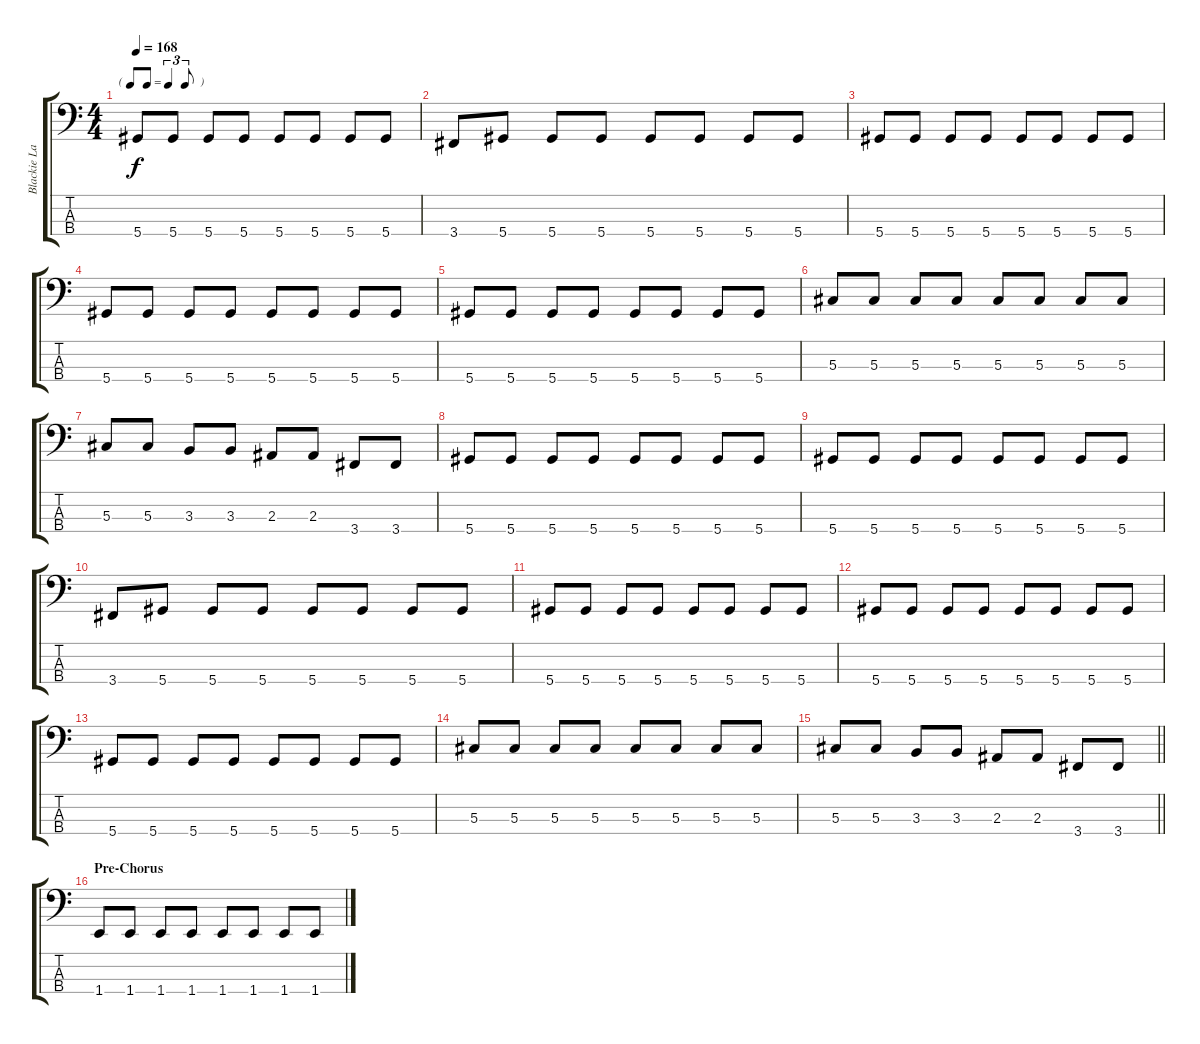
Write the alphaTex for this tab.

\track ("Blackie Lawless (bass)" "Blackie La") {instrument electricbassfinger}
\staff {score tabs}
\tuning (Gb2 Db2 Ab1 Eb1) {hide}
\ts (4 4)
\tf triplet8th
\tempo 168
\clef f4
\ks c
5.4.8{dy f} 5.4.8 5.4.8 5.4.8 5.4.8 5.4.8 5.4.8 5.4.8 |
3.4.8 5.4.8 5.4.8 5.4.8 5.4.8 5.4.8 5.4.8 5.4.8 |
5.4.8 5.4.8 5.4.8 5.4.8 5.4.8 5.4.8 5.4.8 5.4.8 |
5.4.8 5.4.8 5.4.8 5.4.8 5.4.8 5.4.8 5.4.8 5.4.8 |
5.4.8 5.4.8 5.4.8 5.4.8 5.4.8 5.4.8 5.4.8 5.4.8 |
5.3.8 5.3.8 5.3.8 5.3.8 5.3.8 5.3.8 5.3.8 5.3.8 |
5.3.8 5.3.8 3.3.8 3.3.8 2.3.8 2.3.8 3.4.8 3.4.8 |
5.4.8 5.4.8 5.4.8 5.4.8 5.4.8 5.4.8 5.4.8 5.4.8 |
5.4.8 5.4.8 5.4.8 5.4.8 5.4.8 5.4.8 5.4.8 5.4.8 |
3.4.8 5.4.8 5.4.8 5.4.8 5.4.8 5.4.8 5.4.8 5.4.8 |
5.4.8 5.4.8 5.4.8 5.4.8 5.4.8 5.4.8 5.4.8 5.4.8 |
5.4.8 5.4.8 5.4.8 5.4.8 5.4.8 5.4.8 5.4.8 5.4.8 |
5.4.8 5.4.8 5.4.8 5.4.8 5.4.8 5.4.8 5.4.8 5.4.8 |
5.3.8 5.3.8 5.3.8 5.3.8 5.3.8 5.3.8 5.3.8 5.3.8 |
\barLineRight lightlight
5.3.8 5.3.8 3.3.8 3.3.8 2.3.8 2.3.8 3.4.8 3.4.8 |
\section ("" "Pre-Chorus")
1.4.8 1.4.8 1.4.8 1.4.8 1.4.8 1.4.8 1.4.8 1.4.8
